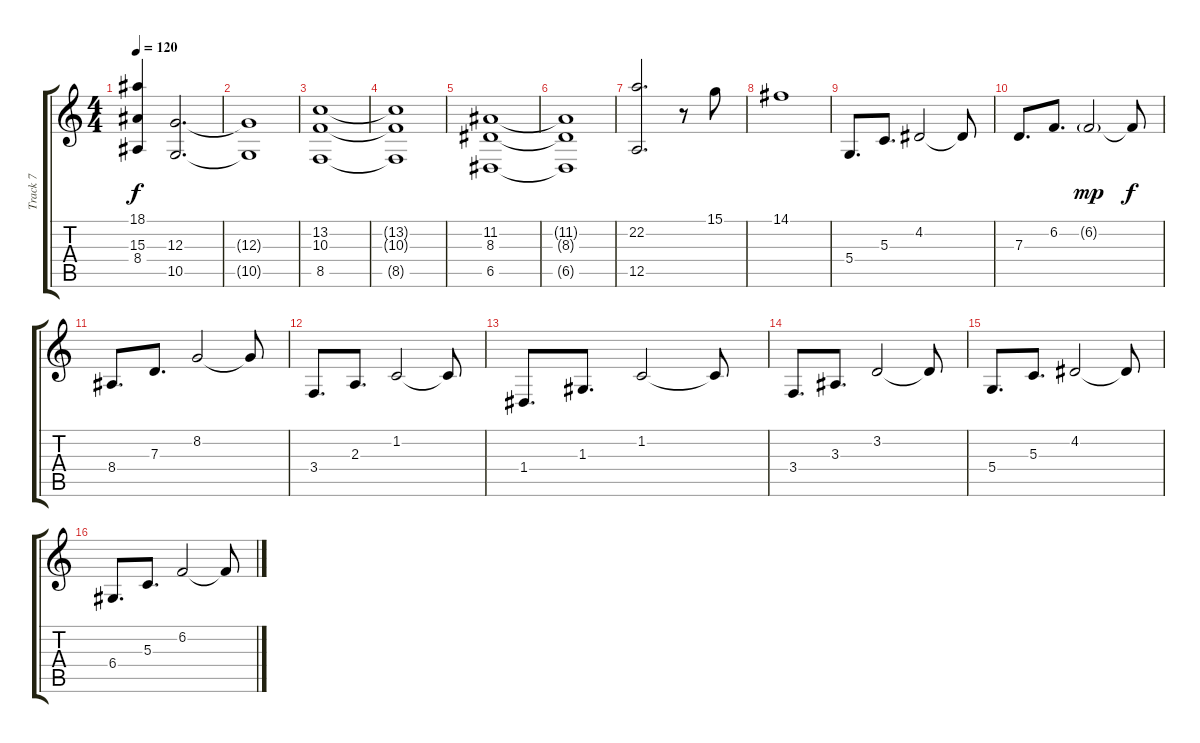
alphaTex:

\track ("Track 7" "Track 7") {instrument acousticgrandpiano}
\staff {score tabs}
\tuning (E4 B3 G3 D3 A2 E2) {hide}
\ts (4 4)
\tempo 120
\clef g2
\ks c
(18.1 15.3 8.4).4{dy f} (12.3 10.5).2{d} |
(12.3{t} 10.5{t}).1 |
(13.2 10.3 8.5).1 |
(13.2{t} 10.3{t} 8.5{t}).1 |
(11.2 8.3 6.5).1 |
(11.2{t} 8.3{t} 6.5{t}).1 |
(22.2 12.5).2{d} r.8 15.1.8 |
14.1.1 |
5.4.8{d} 5.3.8{d} 4.2.2 4.2{t}.8 |
7.3.8{d} 6.2.8{d} 6.2{g}.2{dy mp} 6.2{t}.8{dy f} |
8.4.8{d} 7.3.8{d} 8.2.2 8.2{t}.8 |
3.4.8{d} 2.3.8{d} 1.2.2 1.2{t}.8 |
1.4.8{d} 1.3.8{d} 1.2.2 1.2{t}.8 |
3.4.8{d} 3.3.8{d} 3.2.2 3.2{t}.8 |
5.4.8{d} 5.3.8{d} 4.2.2 4.2{t}.8 |
6.4.8{d} 5.3.8{d} 6.2.2 6.2{t}.8
